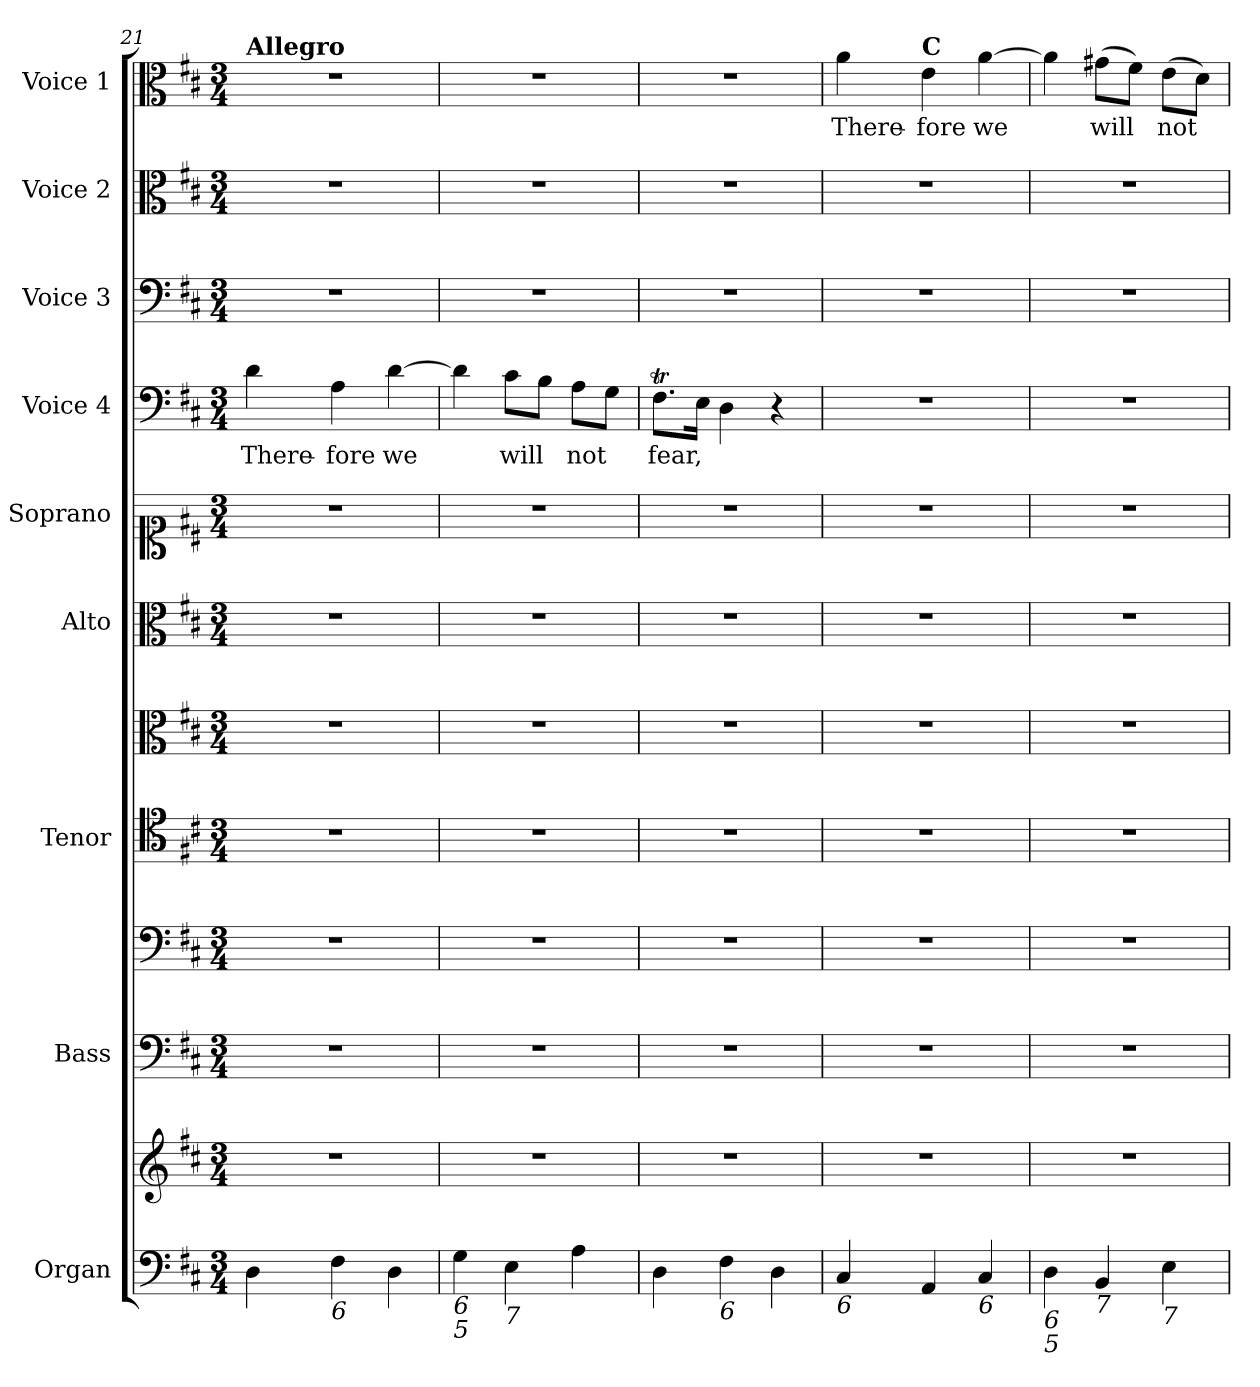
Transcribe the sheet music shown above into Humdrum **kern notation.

**kern	**kern	**kern	**kern	**kern	**kern	**kern	**kern	**kern	**text	**kern	**kern	**kern	**text
*part11	*part11	*part10	*part9	*part8	*part7	*part6	*part5	*part4	*part4	*part3	*part2	*part1	*part1
*staff12	*staff11	*staff10	*staff9	*staff8	*staff7	*staff6	*staff5	*staff4	*staff4	*staff3	*staff2	*staff1	*staff1
*I"Organ	*	*I"Bass	*	*I"Tenor	*	*I"Alto	*I"Soprano	*I"Voice 4	*	*I"Voice 3	*I"Voice 2	*I"Voice 1	*
*I'Org.	*	*I'B	*	*I'T	*I'A	*I'A	*I'S	*	*	*	*	*	*
!!LO:LB:g=z
*clefF4	*clefG2	*clefF4	*clefF4	*clefC4	*clefC3	*clefC3	*clefC1	*clefF4	*	*clefF4	*clefC3	*clefC3	*
*k[f#c#]	*k[f#c#]	*k[f#c#]	*k[f#c#]	*k[f#c#]	*k[f#c#]	*k[f#c#]	*k[f#c#]	*k[f#c#]	*	*k[f#c#]	*k[f#c#]	*k[f#c#]	*
*D:	*D:	*D:	*D:	*D:	*D:	*D:	*D:	*D:	*	*D:	*D:	*D:	*
*M3/4	*M3/4	*M3/4	*M3/4	*M3/4	*M3/4	*M3/4	*M3/4	*M3/4	*	*M3/4	*M3/4	*M3/4	*
*MM110	*MM110	*MM110	*MM110	*MM110	*MM110	*MM110	*MM110	*MM110	*	*MM110	*MM110	*MM110	*
=21	=21	=21	=21	=21	=21	=21	=21	=21	=21	=21	=21	=21	=21
!	!	!	!	!	!	!	!	!	!	!	!	!LO:TX:a:B:t=Allegro	!
!	!	!	!	!	!	!	!	!	!LO:LY:b	!	!	!	!
4D\	2.r	2.r	2.r	2.r	2.r	2.r	2.r	4d\	There-	2.r	2.r	2.r	.
!LO:TX:b:i:t=6	!	!	!	!	!	!	!	!	!	!	!	!	!
!	!	!	!	!	!	!	!	!	!LO:LY:b	!	!	!	!
4F#\	.	.	.	.	.	.	.	4A\	-fore	.	.	.	.
!	!	!	!	!	!	!	!	!	!LO:LY:b	!	!	!	!
4D\	.	.	.	.	.	.	.	[4d\	we	.	.	.	.
=22	=22	=22	=22	=22	=22	=22	=22	=22	=22	=22	=22	=22	=22
!LO:TX:b:i:t=6	!	!	!	!	!	!	!	!	!	!	!	!	!
!LO:TX:b:i:t=5	!	!	!	!	!	!	!	!	!	!	!	!	!
4G\	2.r	2.r	2.r	2.r	2.r	2.r	2.r	4d\]	.	2.r	2.r	2.r	.
!LO:TX:b:i:t=7	!	!	!	!	!	!	!	!	!	!	!	!	!
!	!	!	!	!	!	!	!	!	!LO:LY:b	!	!	!	!
4E\	.	.	.	.	.	.	.	8c#\L	will	.	.	.	.
.	.	.	.	.	.	.	.	8B\J	.	.	.	.	.
!	!	!	!	!	!	!	!	!	!LO:LY:b	!	!	!	!
4A\	.	.	.	.	.	.	.	8A\L	not	.	.	.	.
.	.	.	.	.	.	.	.	8G\J	.	.	.	.	.
=23	=23	=23	=23	=23	=23	=23	=23	=23	=23	=23	=23	=23	=23
!	!	!	!	!	!	!	!	!	!LO:LY:b	!	!	!	!
4D\	2.r	2.r	2.r	2.r	2.r	2.r	2.r	8.F#t\L	fear,	2.r	2.r	2.r	.
.	.	.	.	.	.	.	.	16E\Jk	.	.	.	.	.
!LO:TX:b:i:t=6	!	!	!	!	!	!	!	!	!	!	!	!	!
4F#\	.	.	.	.	.	.	.	4D\	.	.	.	.	.
4D\	.	.	.	.	.	.	.	4r	.	.	.	.	.
=24	=24	=24	=24	=24	=24	=24	=24	=24	=24	=24	=24	=24	=24
!LO:TX:b:i:t=6	!	!	!	!	!	!	!	!	!	!	!	!	!
!	!	!	!	!	!	!	!	!	!	!	!	!	!LO:LY:b
4C#/	2.r	2.r	2.r	2.r	2.r	2.r	2.r	2.r	.	2.r	2.r	4a\	There-
!	!	!	!	!	!	!	!	!	!	!	!	!LO:TX:a:B:t=C	!
!	!	!	!	!	!	!	!	!	!	!	!	!	!LO:LY:b
4AA/	.	.	.	.	.	.	.	.	.	.	.	4e\	-fore
!LO:TX:b:i:t=6	!	!	!	!	!	!	!	!	!	!	!	!	!
!	!	!	!	!	!	!	!	!	!	!	!	!	!LO:LY:b
4C#/	.	.	.	.	.	.	.	.	.	.	.	[4a\	we
=25	=25	=25	=25	=25	=25	=25	=25	=25	=25	=25	=25	=25	=25
!LO:TX:b:i:t=6	!	!	!	!	!	!	!	!	!	!	!	!	!
!LO:TX:b:i:t=5	!	!	!	!	!	!	!	!	!	!	!	!	!
4D\	2.r	2.r	2.r	2.r	2.r	2.r	2.r	2.r	.	2.r	2.r	4a\]	.
!LO:TX:b:i:t=7	!	!	!	!	!	!	!	!	!	!	!	!	!
!	!	!	!	!	!	!	!	!	!	!	!	!	!LO:LY:b
4BB/	.	.	.	.	.	.	.	.	.	.	.	(>8g#X\L	will
.	.	.	.	.	.	.	.	.	.	.	.	8f#\J)	.
!LO:TX:b:i:t=7	!	!	!	!	!	!	!	!	!	!	!	!	!
!	!	!	!	!	!	!	!	!	!	!	!	!	!LO:LY:b
4E\	.	.	.	.	.	.	.	.	.	.	.	(>8e\L	not
.	.	.	.	.	.	.	.	.	.	.	.	8d\J)	.
=	=	=	=	=	=	=	=	=	=	=	=	=	=
*-	*-	*-	*-	*-	*-	*-	*-	*-	*-	*-	*-	*-	*-
